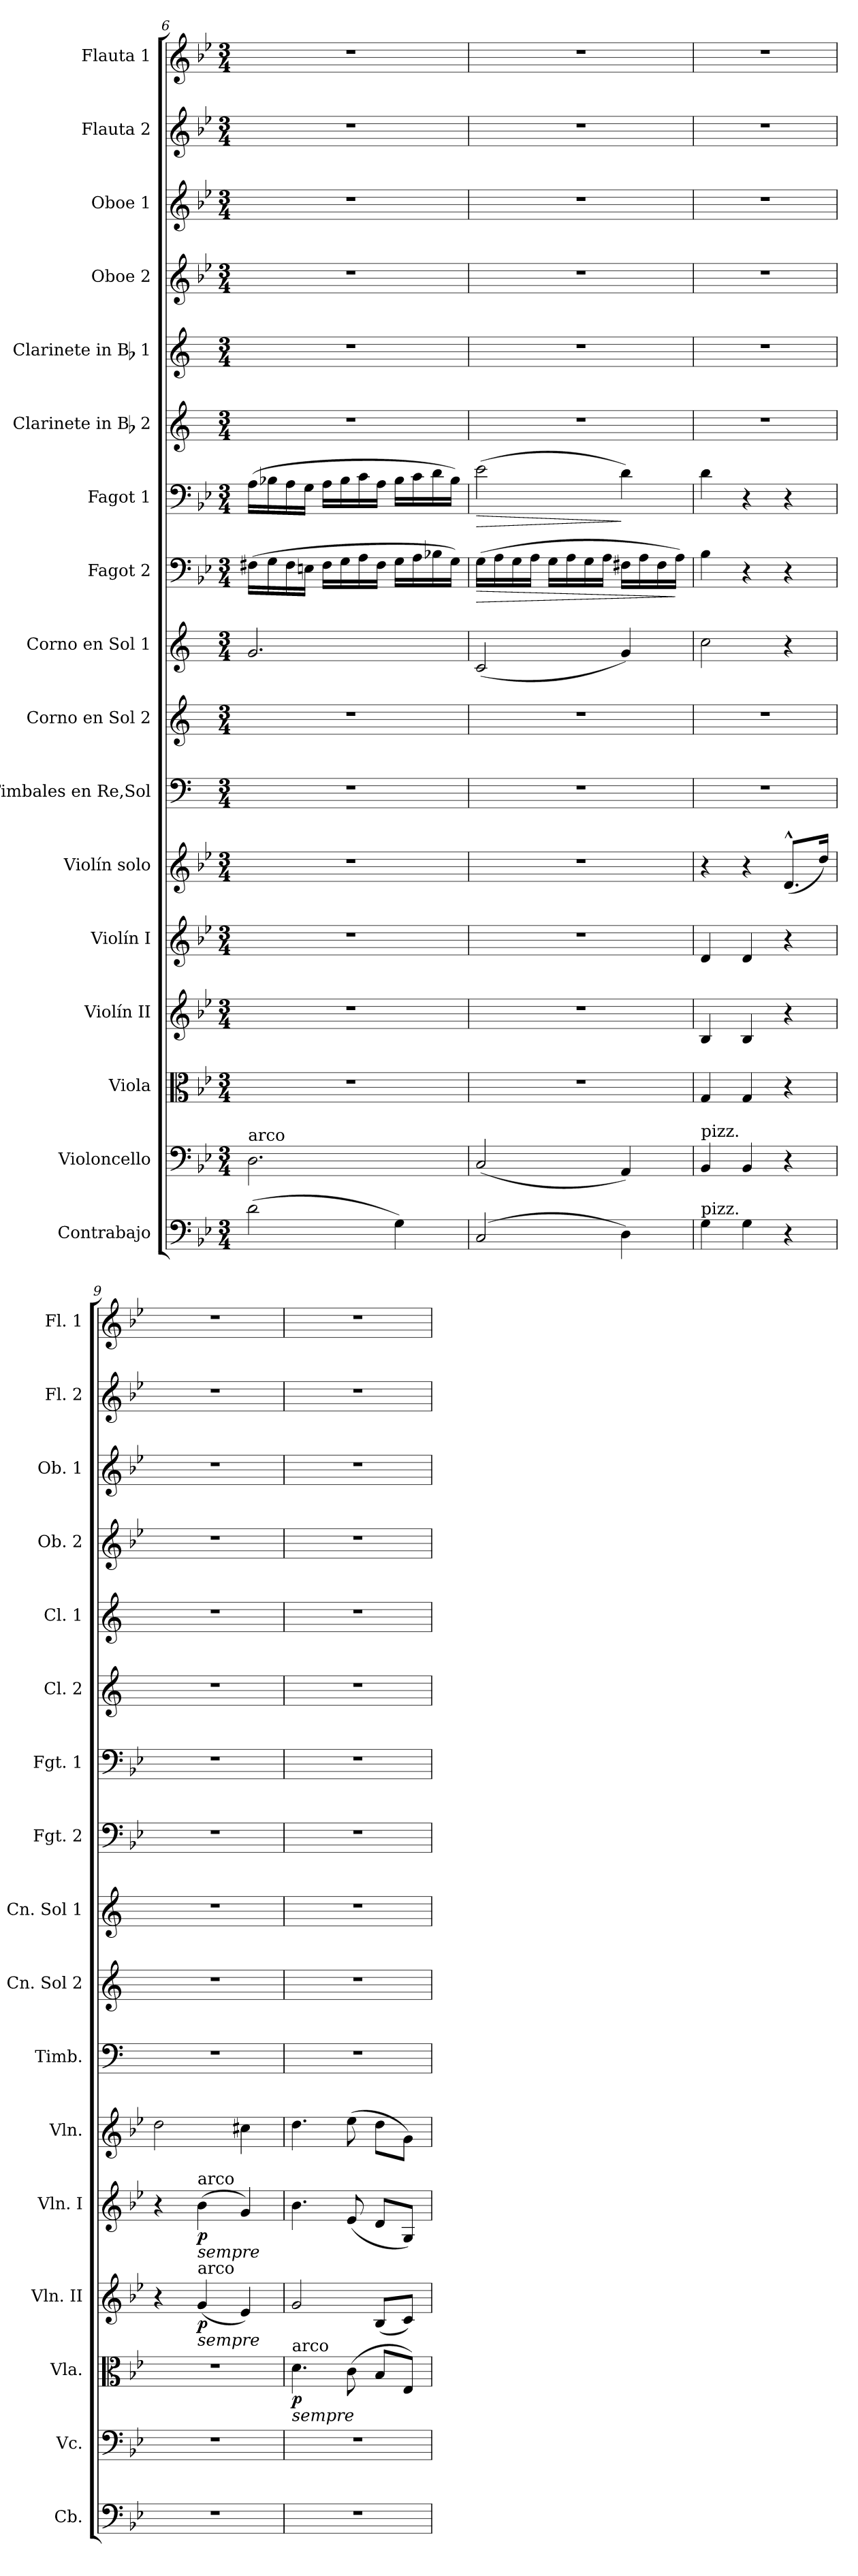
**kern	**kern	**kern	**dynam	**kern	**dynam	**kern	**dynam	**kern	**kern	**kern	**kern	**kern	**dynam	**kern	**dynam	**kern	**kern	**kern	**kern	**kern	**kern
*part17	*part16	*part15	*part15	*part14	*part14	*part13	*part13	*part12	*part11	*part10	*part9	*part8	*part8	*part7	*part7	*part6	*part5	*part4	*part3	*part2	*part1
*staff17	*staff16	*staff15	*staff15	*staff14	*staff14	*staff13	*staff13	*staff12	*staff11	*staff10	*staff9	*staff8	*staff8	*staff7	*staff7	*staff6	*staff5	*staff4	*staff3	*staff2	*staff1
*I"Contrabajo	*I"Violoncello	*I"Viola	*	*I"Violín II	*	*I"Violín I	*	*I"Violín solo	*I"Timbales en Re,Sol	*I"Corno en Sol 2	*I"Corno en Sol 1	*I"Fagot 2	*	*I"Fagot 1	*	*I"Clarinete in Bb 2	*I"Clarinete in Bb 1	*I"Oboe 2	*I"Oboe 1	*I"Flauta 2	*I"Flauta 1
*I'Cb.	*I'Vc.	*I'Vla.	*	*I'Vln. II	*	*I'Vln. I	*	*I'Vln.	*I'Timb.	*I'Cn. Sol 2	*I'Cn. Sol 1	*I'Fgt. 2	*	*I'Fgt. 1	*	*I'Cl. 2	*I'Cl. 1	*I'Ob. 2	*I'Ob. 1	*I'Fl. 2	*I'Fl. 1
*clefF4	*clefF4	*clefC3	*	*clefG2	*	*clefG2	*	*clefG2	*clefF4	*clefG2	*clefG2	*clefF4	*	*clefF4	*	*clefG2	*clefG2	*clefG2	*clefG2	*clefG2	*clefG2
*ITrd7c12	*	*	*	*	*	*	*	*	*	*ITrd3c5	*ITrd3c5	*	*	*	*	*ITrd1c2	*ITrd1c2	*	*	*	*
*k[b-e-]	*k[b-e-]	*k[b-e-]	*	*k[b-e-]	*	*k[b-e-]	*	*k[b-e-]	*k[]	*k[f#]	*k[f#]	*k[b-e-]	*	*k[b-e-]	*	*k[b-e-]	*k[b-e-]	*k[b-e-]	*k[b-e-]	*k[b-e-]	*k[b-e-]
*g:	*g:	*g:	*	*g:	*	*g:	*	*g:	*a:	*e:	*e:	*g:	*	*g:	*	*g:	*g:	*g:	*g:	*g:	*g:
*M3/4	*M3/4	*M3/4	*	*M3/4	*	*M3/4	*	*M3/4	*M3/4	*M3/4	*M3/4	*M3/4	*	*M3/4	*	*M3/4	*M3/4	*M3/4	*M3/4	*M3/4	*M3/4
=6	=6	=6	=6	=6	=6	=6	=6	=6	=6	=6	=6	=6	=6	=6	=6	=6	=6	=6	=6	=6	=6
!	!LO:TX:a:t=arco	!	!	!	!	!	!	!	!	!	!	!	!	!	!	!	!	!	!	!	!
!	!	!LO:N:vis=1	!	!LO:N:vis=1	!	!LO:N:vis=1	!	!LO:N:vis=1	!LO:N:vis=1	!LO:N:vis=1	!	!	!	!	!	!LO:N:vis=1	!LO:N:vis=1	!LO:N:vis=1	!LO:N:vis=1	!LO:N:vis=1	!LO:N:vis=1
(2Di\	2.Di\	2.r	.	2.r	.	2.r	.	2.r	2.r	2.r	2.di/	(16F#Xi\LL	.	(16Ai\LL	.	2.r	2.r	2.r	2.r	2.r	2.r
.	.	.	.	.	.	.	.	.	.	.	.	16Gi\	.	16B-Xi\	.	.	.	.	.	.	.
.	.	.	.	.	.	.	.	.	.	.	.	16F#i\	.	16Ai\	.	.	.	.	.	.	.
.	.	.	.	.	.	.	.	.	.	.	.	16Eni\JJ	.	16Gi\JJ	.	.	.	.	.	.	.
.	.	.	.	.	.	.	.	.	.	.	.	16F#i\LL	.	16Ai\LL	.	.	.	.	.	.	.
.	.	.	.	.	.	.	.	.	.	.	.	16Gi\	.	16B-i\	.	.	.	.	.	.	.
.	.	.	.	.	.	.	.	.	.	.	.	16Ai\	.	16ci\	.	.	.	.	.	.	.
.	.	.	.	.	.	.	.	.	.	.	.	16F#i\JJ	.	16Ai\JJ	.	.	.	.	.	.	.
4GGi\)	.	.	.	.	.	.	.	.	.	.	.	16Gi\LL	.	16B-i\LL	.	.	.	.	.	.	.
.	.	.	.	.	.	.	.	.	.	.	.	16Ai\	.	16ci\	.	.	.	.	.	.	.
.	.	.	.	.	.	.	.	.	.	.	.	16B-Xi\	.	16di\	.	.	.	.	.	.	.
.	.	.	.	.	.	.	.	.	.	.	.	16Gi\JJ)	.	16B-i\JJ)	.	.	.	.	.	.	.
!!LO:PB:g=z
=7	=7	=7	=7	=7	=7	=7	=7	=7	=7	=7	=7	=7	=7	=7	=7	=7	=7	=7	=7	=7	=7
!	!	!LO:N:vis=1	!	!LO:N:vis=1	!	!LO:N:vis=1	!	!LO:N:vis=1	!LO:N:vis=1	!LO:N:vis=1	!	!	!LO:HP:b	!	!LO:HP:b	!LO:N:vis=1	!LO:N:vis=1	!LO:N:vis=1	!LO:N:vis=1	!LO:N:vis=1	!LO:N:vis=1
(2CCi/	(2Ci/	2.r	.	2.r	.	2.r	.	2.r	2.r	2.r	(2Gi/	(16Gi\LL	>	(2e-i\	>	2.r	2.r	2.r	2.r	2.r	2.r
.	.	.	.	.	.	.	.	.	.	.	.	16Ai\	.	.	.	.	.	.	.	.	.
.	.	.	.	.	.	.	.	.	.	.	.	16Gi\	.	.	.	.	.	.	.	.	.
.	.	.	.	.	.	.	.	.	.	.	.	16Ai\JJ	.	.	.	.	.	.	.	.	.
.	.	.	.	.	.	.	.	.	.	.	.	16Gi\LL	.	.	.	.	.	.	.	.	.
.	.	.	.	.	.	.	.	.	.	.	.	16Ai\	.	.	.	.	.	.	.	.	.
.	.	.	.	.	.	.	.	.	.	.	.	16Gi\	.	.	.	.	.	.	.	.	.
.	.	.	.	.	.	.	.	.	.	.	.	16Ai\JJ	.	.	.	.	.	.	.	.	.
4DDi\)	4AAi/)	.	.	.	.	.	.	.	.	.	4di/)	16F#Xi\LL	.	4di\)	]	.	.	.	.	.	.
.	.	.	.	.	.	.	.	.	.	.	.	16Ai\	.	.	.	.	.	.	.	.	.
.	.	.	.	.	.	.	.	.	.	.	.	16F#i\	.	.	.	.	.	.	.	.	.
.	.	.	.	.	.	.	.	.	.	.	.	16Ai\JJ)	]	.	.	.	.	.	.	.	.
=8	=8	=8	=8	=8	=8	=8	=8	=8	=8	=8	=8	=8	=8	=8	=8	=8	=8	=8	=8	=8	=8
!	!LO:TX:a:t=pizz.	!	!	!	!	!	!	!	!	!	!	!	!	!	!	!	!	!	!	!	!
!LO:TX:a:t=pizz.	!	!	!	!	!	!	!	!	!	!	!	!	!	!	!	!	!	!	!	!	!
!	!	!	!	!	!	!	!	!	!LO:N:vis=1	!LO:N:vis=1	!	!	!	!	!	!LO:N:vis=1	!LO:N:vis=1	!LO:N:vis=1	!LO:N:vis=1	!LO:N:vis=1	!LO:N:vis=1
4GGi\	4BB-i/	4Gi/	.	4B-i/	.	4di/	.	4r	2.r	2.r	2gi\	4B-i\	.	4di\	.	2.r	2.r	2.r	2.r	2.r	2.r
4GGi\	4BB-i/	4Gi/	.	4B-i/	.	4di/	.	4r	.	.	.	4r	.	4r	.	.	.	.	.	.	.
4r	4r	4r	.	4r	.	4r	.	(8.d^^i/L	.	.	4r	4r	.	4r	.	.	.	.	.	.	.
.	.	.	.	.	.	.	.	16ddi/Jk)	.	.	.	.	.	.	.	.	.	.	.	.	.
=9	=9	=9	=9	=9	=9	=9	=9	=9	=9	=9	=9	=9	=9	=9	=9	=9	=9	=9	=9	=9	=9
!LO:N:vis=1	!LO:N:vis=1	!LO:N:vis=1	!	!	!	!	!	!	!LO:N:vis=1	!LO:N:vis=1	!LO:N:vis=1	!LO:N:vis=1	!	!LO:N:vis=1	!	!LO:N:vis=1	!LO:N:vis=1	!LO:N:vis=1	!LO:N:vis=1	!LO:N:vis=1	!LO:N:vis=1
2.r	2.r	2.r	.	4r	.	4r	.	2ddi\	2.r	2.r	2.r	2.r	.	2.r	.	2.r	2.r	2.r	2.r	2.r	2.r
!	!	!	!	!	!	!LO:TX:a:t=arco	!	!	!	!	!	!	!	!	!	!	!	!	!	!	!
!	!	!	!	!	!	!LO:TX:b:i:t=sempre	!	!	!	!	!	!	!	!	!	!	!	!	!	!	!
!	!	!	!	!LO:TX:a:t=arco	!	!	!	!	!	!	!	!	!	!	!	!	!	!	!	!	!
!	!	!	!	!LO:TX:b:i:t=sempre	!	!	!	!	!	!	!	!	!	!	!	!	!	!	!	!	!
.	.	.	.	(4gi/	p	(4b-i\	p	.	.	.	.	.	.	.	.	.	.	.	.	.	.
.	.	.	.	4e-i/)	.	4gi/)	.	4cc#Xi\	.	.	.	.	.	.	.	.	.	.	.	.	.
=10	=10	=10	=10	=10	=10	=10	=10	=10	=10	=10	=10	=10	=10	=10	=10	=10	=10	=10	=10	=10	=10
!	!	!LO:TX:a:t=arco	!	!	!	!	!	!	!	!	!	!	!	!	!	!	!	!	!	!	!
!	!	!LO:TX:b:i:t=sempre	!	!	!	!	!	!	!	!	!	!	!	!	!	!	!	!	!	!	!
!LO:N:vis=1	!LO:N:vis=1	!	!	!	!	!	!	!	!LO:N:vis=1	!LO:N:vis=1	!LO:N:vis=1	!LO:N:vis=1	!	!LO:N:vis=1	!	!LO:N:vis=1	!LO:N:vis=1	!LO:N:vis=1	!LO:N:vis=1	!LO:N:vis=1	!LO:N:vis=1
2.r	2.r	4.di\	p	2gi/	.	4.b-i\	.	4.ddi\	2.r	2.r	2.r	2.r	.	2.r	.	2.r	2.r	2.r	2.r	2.r	2.r
.	.	(8ci\	.	.	.	(8e-i/	.	(8ee-i\	.	.	.	.	.	.	.	.	.	.	.	.	.
.	.	8B-i/L	.	(8B-i/L	.	8di/L	.	8ddi\L	.	.	.	.	.	.	.	.	.	.	.	.	.
.	.	8E-i/J)	.	8ci/J)	.	8Gi/J)	.	8gi\J)	.	.	.	.	.	.	.	.	.	.	.	.	.
=	=	=	=	=	=	=	=	=	=	=	=	=	=	=	=	=	=	=	=	=	=
*-	*-	*-	*-	*-	*-	*-	*-	*-	*-	*-	*-	*-	*-	*-	*-	*-	*-	*-	*-	*-	*-
